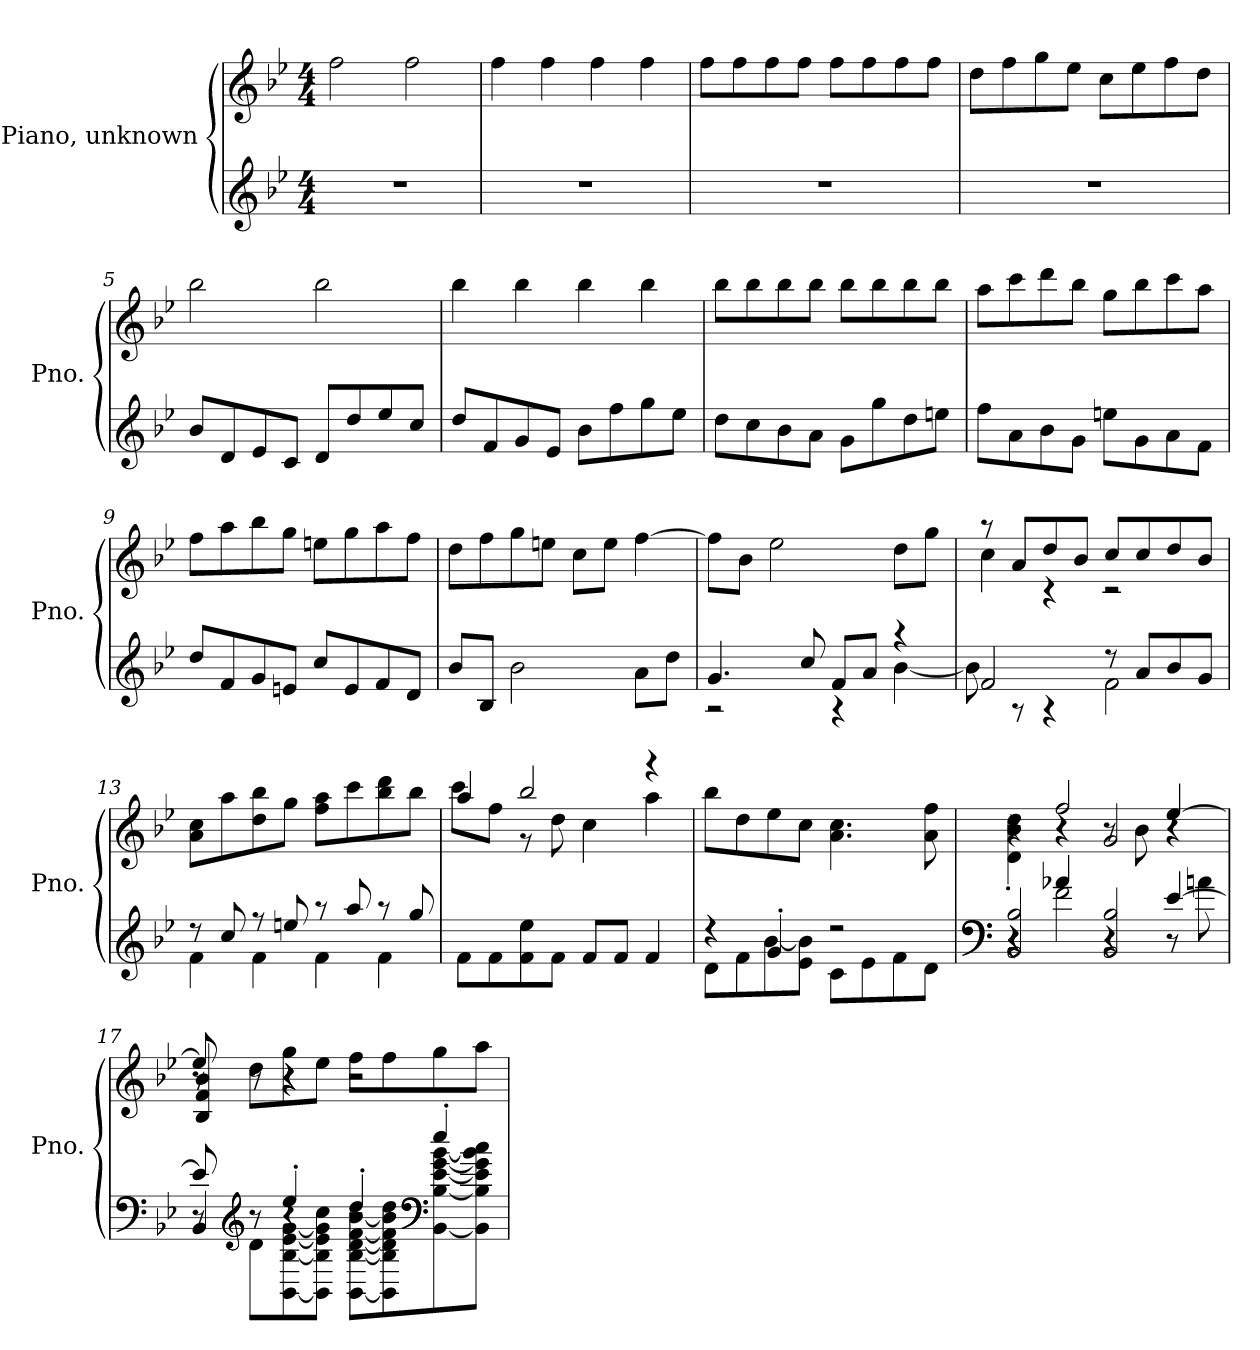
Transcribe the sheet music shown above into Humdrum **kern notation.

**kern	**kern
*part1	*part1
*staff2	*staff1
*I"Piano, unknown	*
*I'Pno.	*
*clefG2	*clefG2
*k[b-e-]	*k[b-e-]
*M4/4	*M4/4
*MM120	*MM120
=1	=1
1r	2ff\
.	2ff\
=2	=2
1r	4ff\
.	4ff\
.	4ff\
.	4ff\
=3	=3
1r	8ff\L
.	8ff\
.	8ff\
.	8ff\J
.	8ff\L
.	8ff\
.	8ff\
.	8ff\J
=4	=4
1r	8dd\L
.	8ff\
.	8gg\
.	8ee-\J
.	8cc\L
.	8ee-\
.	8ff\
.	8dd\J
=5	=5
8b-/L	2bb-\
8d/	.
8e-/	.
8c/J	.
8d/L	2bb-\
8dd/	.
8ee-/	.
8cc/J	.
=6	=6
8dd/L	4bb-\
8f/	.
8g/	4bb-\
8e-/J	.
8b-\L	4bb-\
8ff\	.
8gg\	4bb-\
8ee-\J	.
!!LO:LB:g=z
=7	=7
8dd\L	8bb-\L
8cc\	8bb-\
8b-\	8bb-\
8a\J	8bb-\J
8g\L	8bb-\L
8gg\	8bb-\
8dd\	8bb-\
8een\J	8bb-\J
=8	=8
8ff\L	8aa\L
8a\	8ccc\
8b-\	8ddd\
8g\J	8bb-\J
8een\L	8gg\L
8g\	8bb-\
8a\	8ccc\
8f\J	8aa\J
=9	=9
8dd/L	8ff\L
8f/	8aa\
8g/	8bb-\
8en/J	8gg\J
8cc/L	8een\L
8e/	8gg\
8f/	8aa\
8d/J	8ff\J
=10	=10
8b-/L	8dd\L
8B-/J	8ff\
2b-\	8gg\
.	8een\J
.	8cc\L
.	8ee\J
8a\L	[4ff\
8dd\J	.
!!LO:LB:g=z
=11	=11
*^	*
4.g/	2r	8ff\L]
.	.	8b-\J
.	.	2ee-\
8cc/	.	.
8f/L	4r	.
8a/J	.	.
4r	[4b-\	8dd\L
.	.	8gg\J
=12	=12	=12
*	*	*^
2f/	8b-\]	8r	4cc\
.	8r	8a/L	.
.	4r	8dd/	4r
.	.	8b-/J	.
8r	2f\	8cc/L	2r
8a/L	.	8cc/	.
8b-/	.	8dd/	.
8g/J	.	8b-/J	.
*	*	*v	*v
=13	=13	=13
8r	4f\	8a\ 8cc\L
8cc/	.	8aa\
8r	4f\	8dd\ 8bb-\
8een/	.	8gg\J
8r	4f\	8ff\ 8aa\L
8aa/	.	8ccc\
8r	4f\	8bb-\ 8ddd\
8gg/	.	8bb-\J
*v	*v	*
=14	=14
*	*^
8f\L	4aa/	8ccc\L
8f\	.	8ff\J
8f\ 8ee-\	2bb-/	8r
8f\J	.	8dd\
8f/L	.	4cc\
8f/J	.	.
4f/	4r	4aa\
*	*v	*v
!!LO:LB:g=z
=15	=15
*^	*
4r	8d\L	8bb-\L
.	8f\	8dd\
4g'/	[8b-\	8ee-\
.	8e-\ 8b-\]J	8cc\J
2r	8c\L	4.a\ 4.cc\
.	8e-\	.
.	8f\	.
.	8d\J	8a\ 8ff\
*v	*v	*
=16	=16
*clefF4	*
*^	*^
*	*^	*	*^
4r	4r	2BB-/ 2B-/	4r	4d\' 4b-\' 4dd\'	2r
4a-X/	2f\	.	2ff/	4r	.
4r	.	2BB-/ 2B-/	.	8r	2g/
.	.	.	.	8b-\	.
[4e-/	8r	.	[4ee-/	4r	.
.	8an\	.	.	.	.
=17	=17	=17	=17	=17	=17
8e-/]	8r	4BB-/	8ee-/]	8r	4B-/ 4f/ 4b-/
*clefG2	*	*	*	*	*
8r	8d\L	.	8r	8dd\L	.
4r	[8BB-\ [8B-\ [8e-\ [8g\	4ee-'/	4r	8gg\	4r
.	8BB-\] 8B-\] 8e-\] 8g\] 8cc\J	.	.	8ee-\J	.
2r	[8BB-\ [8B-\ [8d\ [8f\ [8b-\L	4dd'/	2r	8ff\L	2r
.	8BB-\] 8B-\] 8d\] 8f\] 8b-\] 8dd\	.	.	8ff\	.
*clefF4	*	*	*	*	*
.	[8BB-\ [8B-\ [8e-\ [8g\ [8b-\	4ee-'/	.	8gg\	.
.	8BB-\] 8B-\] 8e-\] 8g\] 8b-\] 8cc\J	.	.	8aa\J	.
*v	*v	*v	*	*	*
*	*v	*v	*v
=	=
*-	*-
